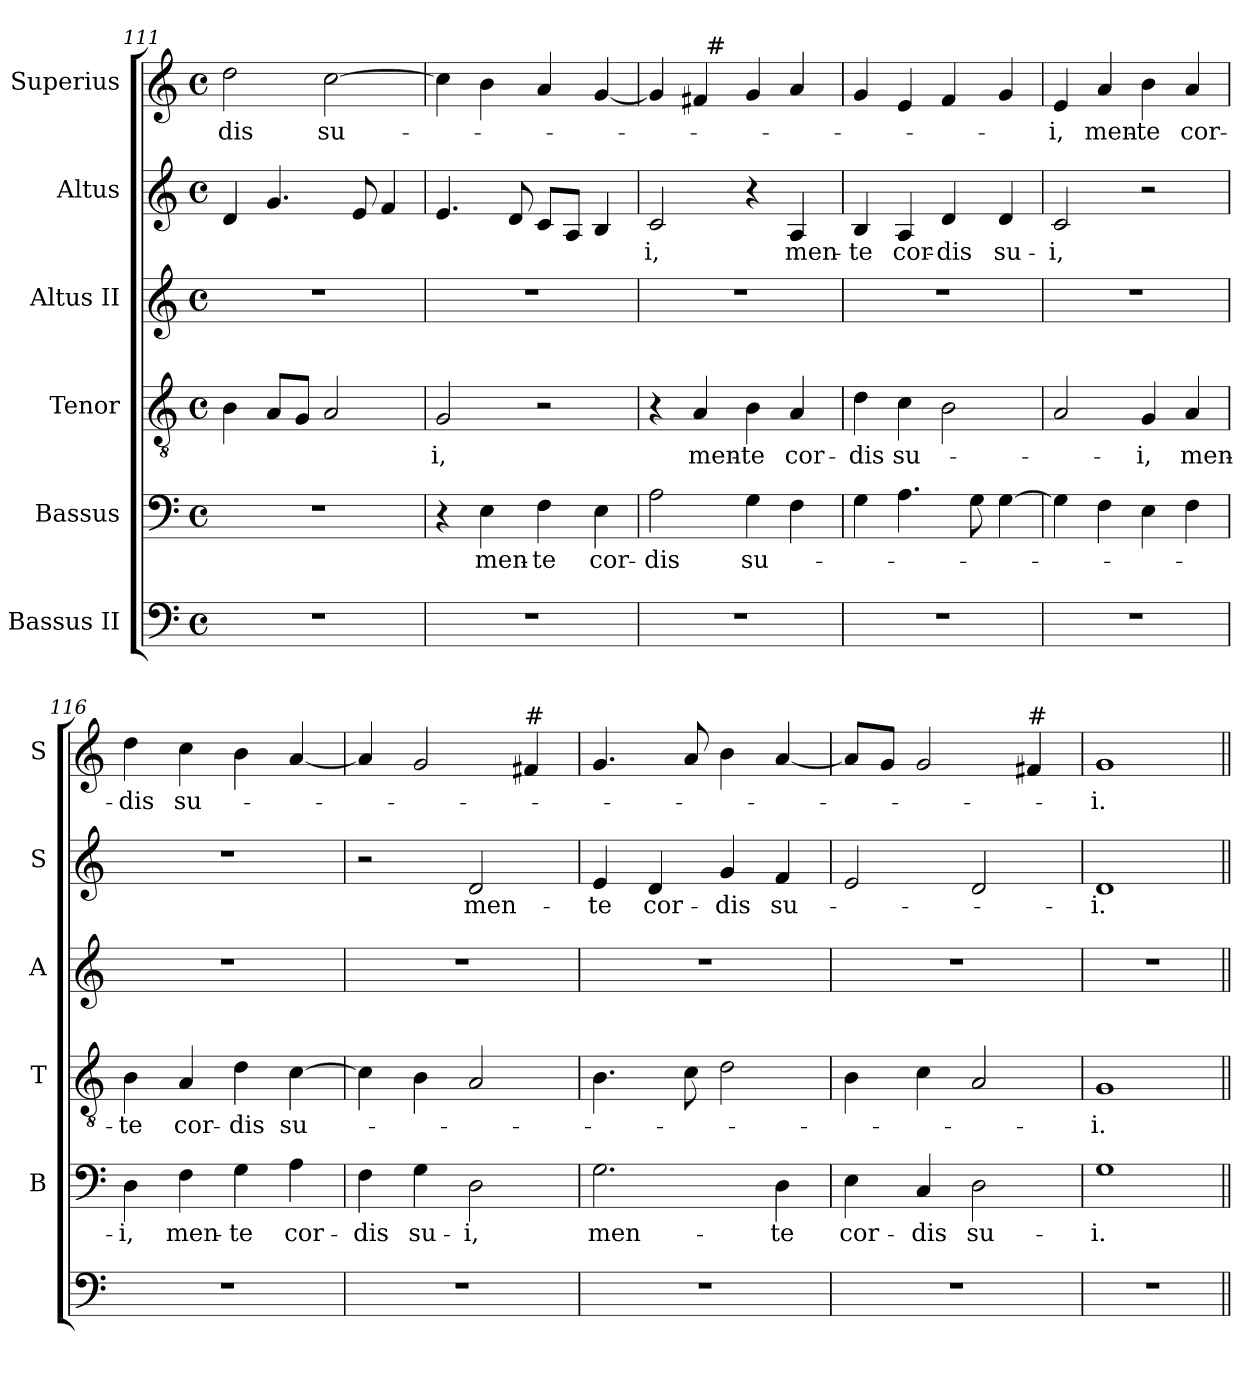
**kern	**kern	**text	**kern	**text	**kern	**kern	**text	**kern	**text
*part6	*part5	*part5	*part4	*part4	*part3	*part2	*part2	*part1	*part1
*staff6	*staff5	*staff5	*staff4	*staff4	*staff3	*staff2	*staff2	*staff1	*staff1
*I"Bassus II	*I"Bassus	*	*I"Tenor	*	*I"Altus II	*I"Altus	*	*I"Superius	*
*	*I'B	*	*I'T	*	*I'A	*I'S	*	*I'S	*
*clefF4	*clefF4	*	*clefGv2	*	*clefG2	*clefG2	*	*clefG2	*
*	*	*	*ITrd7c12	*	*	*	*	*	*
*k[]	*k[]	*	*k[]	*	*k[]	*k[]	*	*k[]	*
*C:	*C:	*	*C:	*	*C:	*C:	*	*C:	*
*M4/4	*M4/4	*	*M4/4	*	*M4/4	*M4/4	*	*M4/4	*
*met(c)	*met(c)	*	*met(c)	*	*met(c)	*met(c)	*	*met(c)	*
=111	=111	=111	=111	=111	=111	=111	=111	=111	=111
!	!	!	!	!	!	!	!	!	!LO:LY:b
1r	1r	.	4BB\	.	1r	4d/	.	2dd\	-dis
.	.	.	8AA/L	.	.	4.g/	.	.	.
.	.	.	8GG/J	.	.	.	.	.	.
!	!	!	!	!	!	!	!	!	!LO:LY:b
.	.	.	2AA/	.	.	.	.	[>2cc\	su-
.	.	.	.	.	.	8e/	.	.	.
.	.	.	.	.	.	4f/	.	.	.
=112	=112	=112	=112	=112	=112	=112	=112	=112	=112
!	!	!	!	!LO:LY:b	!	!	!	!	!
1r	4r	.	2GG/	-i,	1r	4.e/	.	4cc\]	.
!	!	!LO:LY:b	!	!	!	!	!	!	!
.	4E\	men-	.	.	.	.	.	4b\	.
.	.	.	.	.	.	8d/	.	.	.
!	!	!LO:LY:b	!	!	!	!	!	!	!
.	4F\	-te	2r	.	.	8c/L	.	4a/	.
.	.	.	.	.	.	8A/J	.	.	.
!	!	!LO:LY:b	!	!	!	!	!	!	!
.	4E\	cor-	.	.	.	4B/	.	[<4g/	.
=113	=113	=113	=113	=113	=113	=113	=113	=113	=113
!	!	!LO:LY:b	!	!	!	!	!LO:LY:b	!	!
*	*	*	*	*	*	*	*	*^	*
1r	2A\	-dis	4r	.	1r	2c/	-i,	4g/]	4ryy	.
!	!	!	!	!LO:LY:b	!	!	!	!	!	!
.	.	.	4AA/	men-	.	.	.	4f#/	32ryy	.
!	!	!	!	!	!	!	!	!	!LO:TX:a:t=#	!
.	.	.	.	.	.	.	.	.	2ryy	.
!	!	!LO:LY:b	!	!LO:LY:b	!	!	!	!	!	!
.	4G\	su-	4BB\	-te	.	4r	.	4g/	.	.
!	!	!	!	!LO:LY:b	!	!	!LO:LY:b	!	!	!
.	4F\	.	4AA/	cor-	.	4A/	men-	4a/	.	.
.	.	.	.	.	.	.	.	.	8..ryy	.
!!LO:LB:g=z
=114	=114	=114	=114	=114	=114	=114	=114	=114	=114	=114
!	!	!	!	!LO:LY:b	!	!	!LO:LY:b	!	!	!
*	*	*	*	*	*	*	*	*v	*v	*
1r	4G\	.	4D\	-dis	1r	4B/	-te	4g/	.
!	!	!	!	!LO:LY:b	!	!	!LO:LY:b	!	!
.	4.A\	.	4C\	su-	.	4A/	cor-	4e/	.
!	!	!	!	!	!	!	!LO:LY:b	!	!
.	.	.	2BB\	.	.	4d/	-dis	4f/	.
.	8G\	.	.	.	.	.	.	.	.
!	!	!	!	!	!	!	!LO:LY:b	!	!
.	[>4G\	.	.	.	.	4d/	su-	4g/	.
=115	=115	=115	=115	=115	=115	=115	=115	=115	=115
!	!	!	!	!	!	!	!LO:LY:b	!	!LO:LY:b
1r	4G\]	.	2AA/	.	1r	2c/	-i,	4e/	-i,
!	!	!	!	!	!	!	!	!	!LO:LY:b
.	4F\	.	.	.	.	.	.	4a/	men-
!	!	!	!	!LO:LY:b	!	!	!	!	!LO:LY:b
.	4E\	.	4GG/	-i,	.	2r	.	4b\	-te
!	!	!	!	!LO:LY:b	!	!	!	!	!LO:LY:b
.	4F\	.	4AA/	men-	.	.	.	4a/	cor-
=116	=116	=116	=116	=116	=116	=116	=116	=116	=116
!	!	!LO:LY:b	!	!LO:LY:b	!	!	!	!	!LO:LY:b
1r	4D\	-i,	4BB\	-te	1r	1r	.	4dd\	-dis
!	!	!LO:LY:b	!	!LO:LY:b	!	!	!	!	!LO:LY:b
.	4F\	men-	4AA/	cor-	.	.	.	4cc\	su-
!	!	!LO:LY:b	!	!LO:LY:b	!	!	!	!	!
.	4G\	-te	4D\	-dis	.	.	.	4b\	.
!	!	!LO:LY:b	!	!LO:LY:b	!	!	!	!	!
.	4A\	cor-	[>4C\	su-	.	.	.	[<4a/	.
=117	=117	=117	=117	=117	=117	=117	=117	=117	=117
!	!	!LO:LY:b	!	!	!	!	!	!	!
1r	4F\	-dis	4C\]	.	1r	2r	.	4a/]	.
!	!	!LO:LY:b	!	!	!	!	!	!	!
.	4G\	su-	4BB\	.	.	.	.	2g/	.
!	!	!LO:LY:b	!	!	!	!	!LO:LY:b	!	!
.	2D\	-i,	2AA/	.	.	2d/	men-	.	.
!	!	!	!	!	!	!	!	!LO:TX:a:t=#	!
.	.	.	.	.	.	.	.	4f#/	.
=118	=118	=118	=118	=118	=118	=118	=118	=118	=118
!	!	!LO:LY:b	!	!	!	!	!LO:LY:b	!	!
1r	2.G\	men-	4.BB\	.	1r	4e/	-te	4.g/	.
!	!	!	!	!	!	!	!LO:LY:b	!	!
.	.	.	.	.	.	4d/	cor-	.	.
.	.	.	8C\	.	.	.	.	8a/	.
!	!	!	!	!	!	!	!LO:LY:b	!	!
.	.	.	2D\	.	.	4g/	-dis	4b\	.
!	!	!LO:LY:b	!	!	!	!	!LO:LY:b	!	!
.	4D\	-te	.	.	.	4f/	su-	[<4a/	.
=119	=119	=119	=119	=119	=119	=119	=119	=119	=119
!	!	!LO:LY:b	!	!	!	!	!	!	!
1r	4E\	cor-	4BB\	.	1r	2e/	.	8a/L]	.
.	.	.	.	.	.	.	.	8g/J	.
!	!	!LO:LY:b	!	!	!	!	!	!	!
.	4C/	-dis	4C\	.	.	.	.	2g/	.
!	!	!LO:LY:b	!	!	!	!	!	!	!
.	2D\	su-	2AA/	.	.	2d/	.	.	.
!	!	!	!	!	!	!	!	!LO:TX:a:t=#	!
.	.	.	.	.	.	.	.	4f#/	.
=120	=120	=120	=120	=120	=120	=120	=120	=120	=120
!	!	!LO:LY:b	!	!LO:LY:b	!	!	!LO:LY:b	!	!LO:LY:b
1r	1G	-i.	1GG	-i.	1r	1d	-i.	1g	-i.
=||	=||	=||	=||	=||	=||	=||	=||	=||	=||
*-	*-	*-	*-	*-	*-	*-	*-	*-	*-
